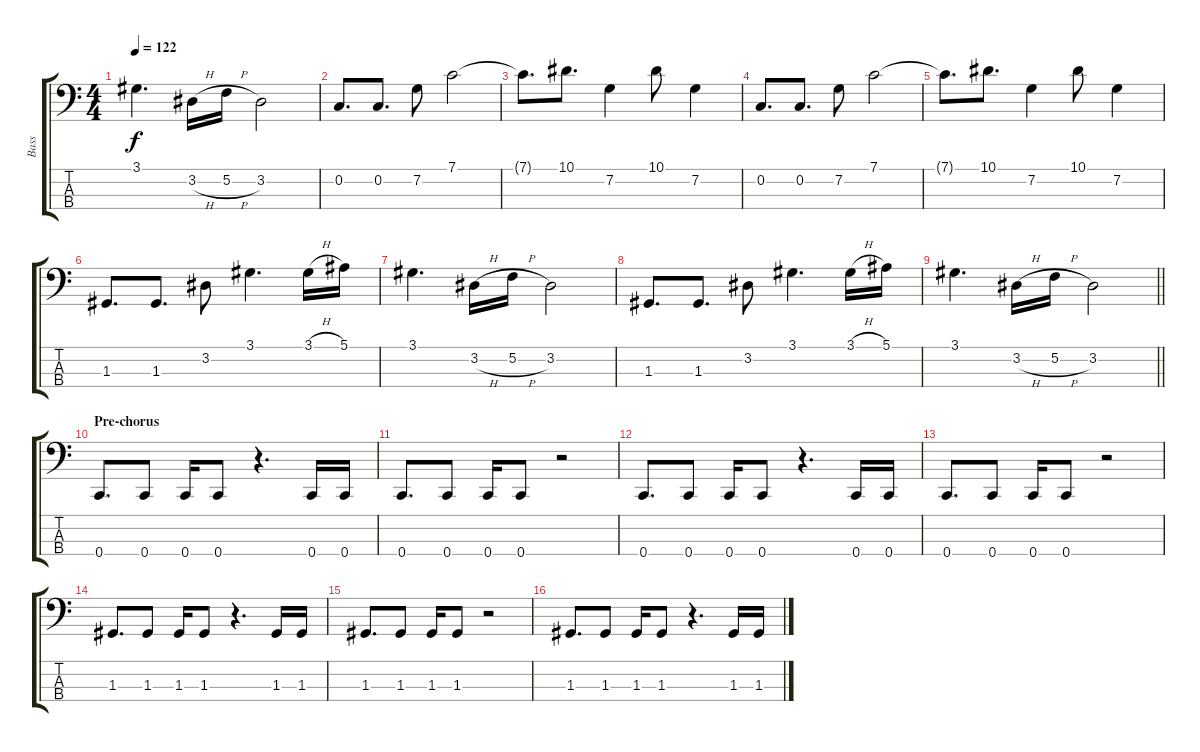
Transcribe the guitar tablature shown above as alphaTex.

\track ("Bass" "Bass") {instrument electricbassfinger}
\staff {score tabs}
\tuning (F2 C2 G1 C1) {hide}
\ts (4 4)
\tempo 122
\clef f4
\ks c
3.1.4{d dy f} 3.2{h}.16 5.2{h}.16 3.2.2 |
0.2.8{d} 0.2.8{d} 7.2.8 7.1.2 |
7.1{t}.8{d} 10.1.8{d} 7.2.4 10.1.8 7.2.4 |
0.2.8{d} 0.2.8{d} 7.2.8 7.1.2 |
7.1{t}.8{d} 10.1.8{d} 7.2.4 10.1.8 7.2.4 |
1.3.8{d} 1.3.8{d} 3.2.8 3.1.4{d} 3.1{h}.16 5.1.16 |
3.1.4{d} 3.2{h}.16 5.2{h}.16 3.2.2 |
1.3.8{d} 1.3.8{d} 3.2.8 3.1.4{d} 3.1{h}.16 5.1.16 |
\barLineRight lightlight
3.1.4{d} 3.2{h}.16 5.2{h}.16 3.2.2 |
\section ("" "Pre-chorus")
0.4.8{d} 0.4.8 0.4.16 0.4.8 r.4{d} 0.4.16 0.4.16 |
0.4.8{d} 0.4.8 0.4.16 0.4.8 r.2 |
0.4.8{d} 0.4.8 0.4.16 0.4.8 r.4{d} 0.4.16 0.4.16 |
0.4.8{d} 0.4.8 0.4.16 0.4.8 r.2 |
1.3.8{d} 1.3.8 1.3.16 1.3.8 r.4{d} 1.3.16 1.3.16 |
1.3.8{d} 1.3.8 1.3.16 1.3.8 r.2 |
1.3.8{d} 1.3.8 1.3.16 1.3.8 r.4{d} 1.3.16 1.3.16
